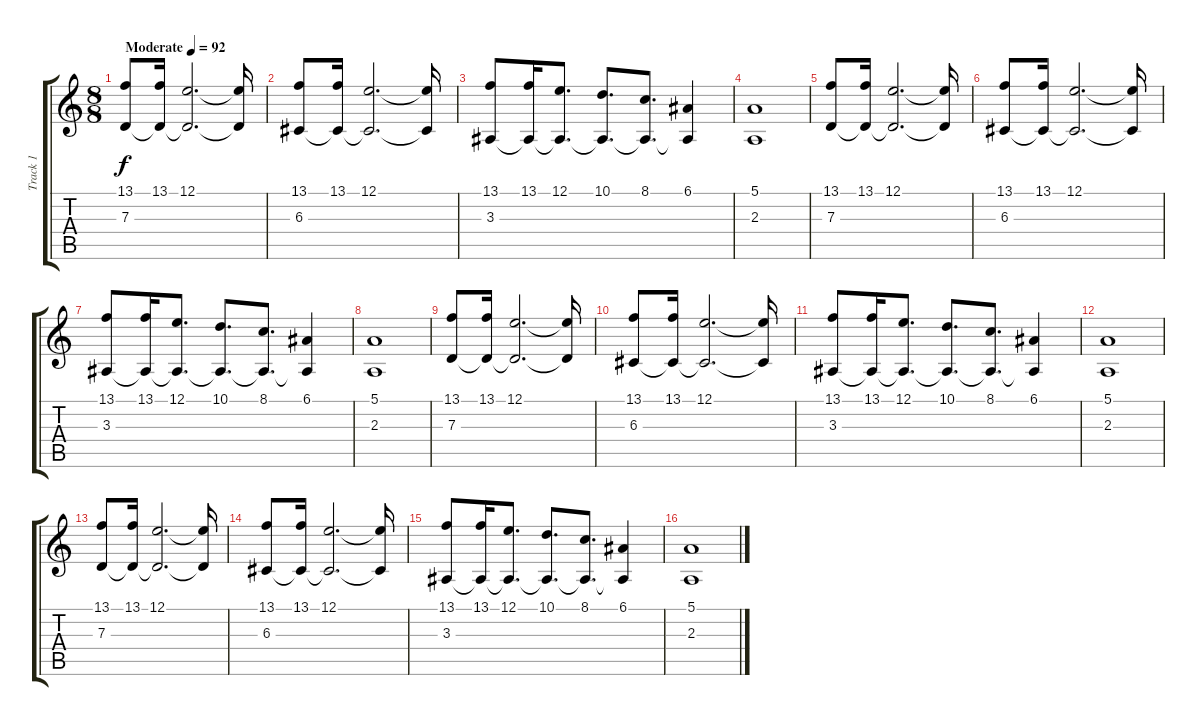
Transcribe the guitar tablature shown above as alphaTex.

\track ("Track 1" "Track 1") {instrument electricpiano1}
\staff {score tabs}
\tuning (E4 B3 G3 D3 A2 E2) {hide}
\ts (8 8)
\tempo (92 "Moderate")
\clef g2
\ks c
(13.1 7.3).8{dy f instrument electricpiano1} (13.1 7.3{t}).16 (12.1 7.3{t}).2{d} (12.1{t} 7.3{t}).16 |
(13.1 6.3).8 (13.1 6.3{t}).16 (12.1 6.3{t}).2{d} (12.1{t} 6.3{t}).16 |
(13.1 3.3).8 (13.1 3.3{t}).16 (12.1 3.3{t}).8{d} (10.1 3.3{t}).8{d} (8.1 3.3{t}).8{d} (6.1 3.3{t}).4 |
(5.1 2.3).1 |
(13.1 7.3).8 (13.1 7.3{t}).16 (12.1 7.3{t}).2{d} (12.1{t} 7.3{t}).16 |
(13.1 6.3).8 (13.1 6.3{t}).16 (12.1 6.3{t}).2{d} (12.1{t} 6.3{t}).16 |
(13.1 3.3).8 (13.1 3.3{t}).16 (12.1 3.3{t}).8{d} (10.1 3.3{t}).8{d} (8.1 3.3{t}).8{d} (6.1 3.3{t}).4 |
(5.1 2.3).1 |
(13.1 7.3).8 (13.1 7.3{t}).16 (12.1 7.3{t}).2{d} (12.1{t} 7.3{t}).16 |
(13.1 6.3).8 (13.1 6.3{t}).16 (12.1 6.3{t}).2{d} (12.1{t} 6.3{t}).16 |
(13.1 3.3).8 (13.1 3.3{t}).16 (12.1 3.3{t}).8{d} (10.1 3.3{t}).8{d} (8.1 3.3{t}).8{d} (6.1 3.3{t}).4 |
(5.1 2.3).1 |
(13.1 7.3).8 (13.1 7.3{t}).16 (12.1 7.3{t}).2{d} (12.1{t} 7.3{t}).16 |
(13.1 6.3).8 (13.1 6.3{t}).16 (12.1 6.3{t}).2{d} (12.1{t} 6.3{t}).16 |
(13.1 3.3).8 (13.1 3.3{t}).16 (12.1 3.3{t}).8{d} (10.1 3.3{t}).8{d} (8.1 3.3{t}).8{d} (6.1 3.3{t}).4 |
(5.1 2.3).1
